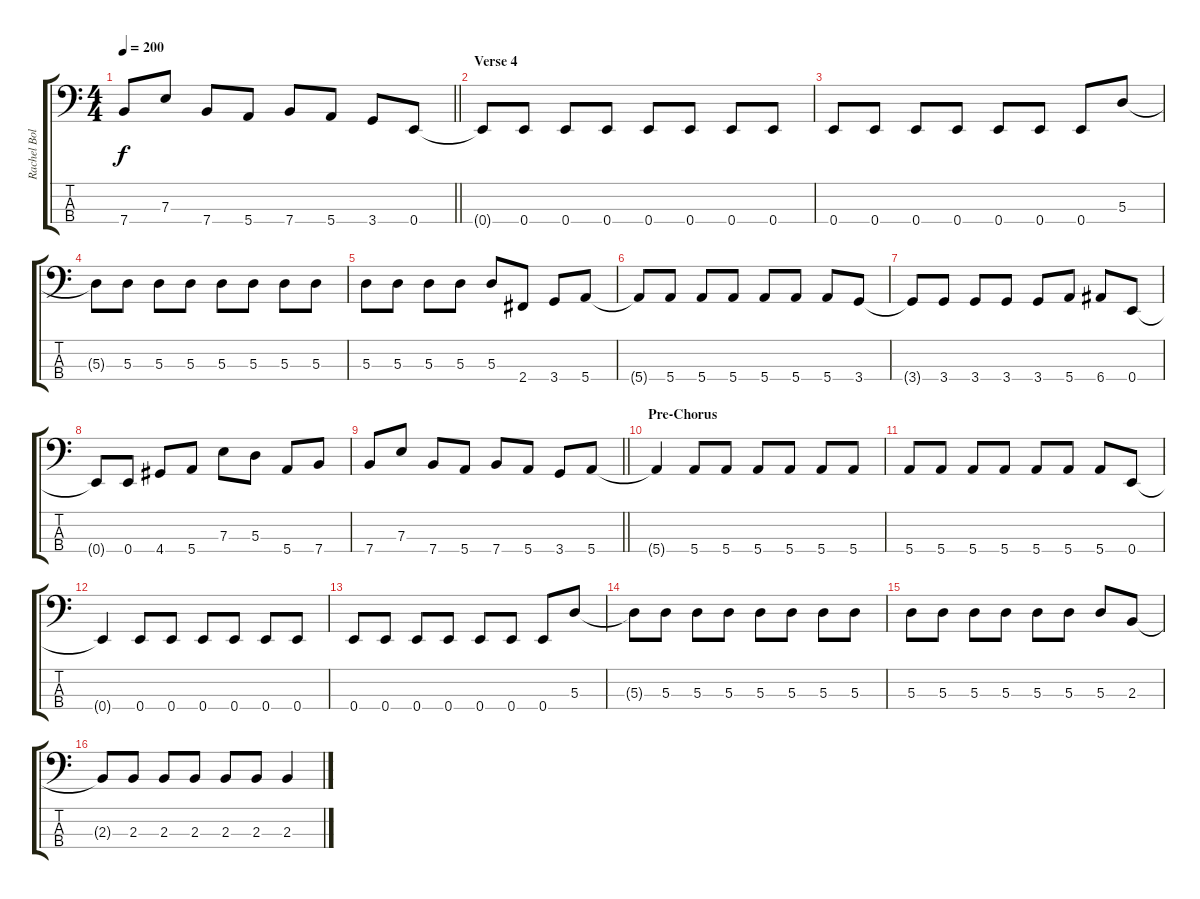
\track ("Rachel Bolan - Bass" "Rachel Bol") {instrument electricbasspick}
\staff {score tabs}
\tuning (G2 D2 A1 E1) {hide}
\ts (4 4)
\tempo 200
\clef f4
\barLineRight lightlight
\ks c
7.4.8{dy f} 7.3.8 7.4.8 5.4.8 7.4.8 5.4.8 3.4.8 0.4.8 |
\section ("" "Verse 4")
0.4{t}.8 0.4.8 0.4.8 0.4.8 0.4.8 0.4.8 0.4.8 0.4.8 |
0.4.8 0.4.8 0.4.8 0.4.8 0.4.8 0.4.8 0.4.8 5.3.8 |
5.3{t}.8 5.3.8 5.3.8 5.3.8 5.3.8 5.3.8 5.3.8 5.3.8 |
5.3.8 5.3.8 5.3.8 5.3.8 5.3.8 2.4.8 3.4.8 5.4.8 |
5.4{t}.8 5.4.8 5.4.8 5.4.8 5.4.8 5.4.8 5.4.8 3.4.8 |
3.4{t}.8 3.4.8 3.4.8 3.4.8 3.4.8 5.4.8 6.4.8 0.4.8 |
0.4{t}.8 0.4.8 4.4.8 5.4.8 7.3.8 5.3.8 5.4.8 7.4.8 |
\barLineRight lightlight
7.4.8 7.3.8 7.4.8 5.4.8 7.4.8 5.4.8 3.4.8 5.4.8 |
\section ("" "Pre-Chorus")
5.4{t}.4 5.4.8 5.4.8 5.4.8 5.4.8 5.4.8 5.4.8 |
5.4.8 5.4.8 5.4.8 5.4.8 5.4.8 5.4.8 5.4.8 0.4.8 |
0.4{t}.4 0.4.8 0.4.8 0.4.8 0.4.8 0.4.8 0.4.8 |
0.4.8 0.4.8 0.4.8 0.4.8 0.4.8 0.4.8 0.4.8 5.3.8 |
5.3{t}.8 5.3.8 5.3.8 5.3.8 5.3.8 5.3.8 5.3.8 5.3.8 |
5.3.8 5.3.8 5.3.8 5.3.8 5.3.8 5.3.8 5.3.8 2.3.8 |
2.3{t}.8 2.3.8 2.3.8 2.3.8 2.3.8 2.3.8 2.3.4
